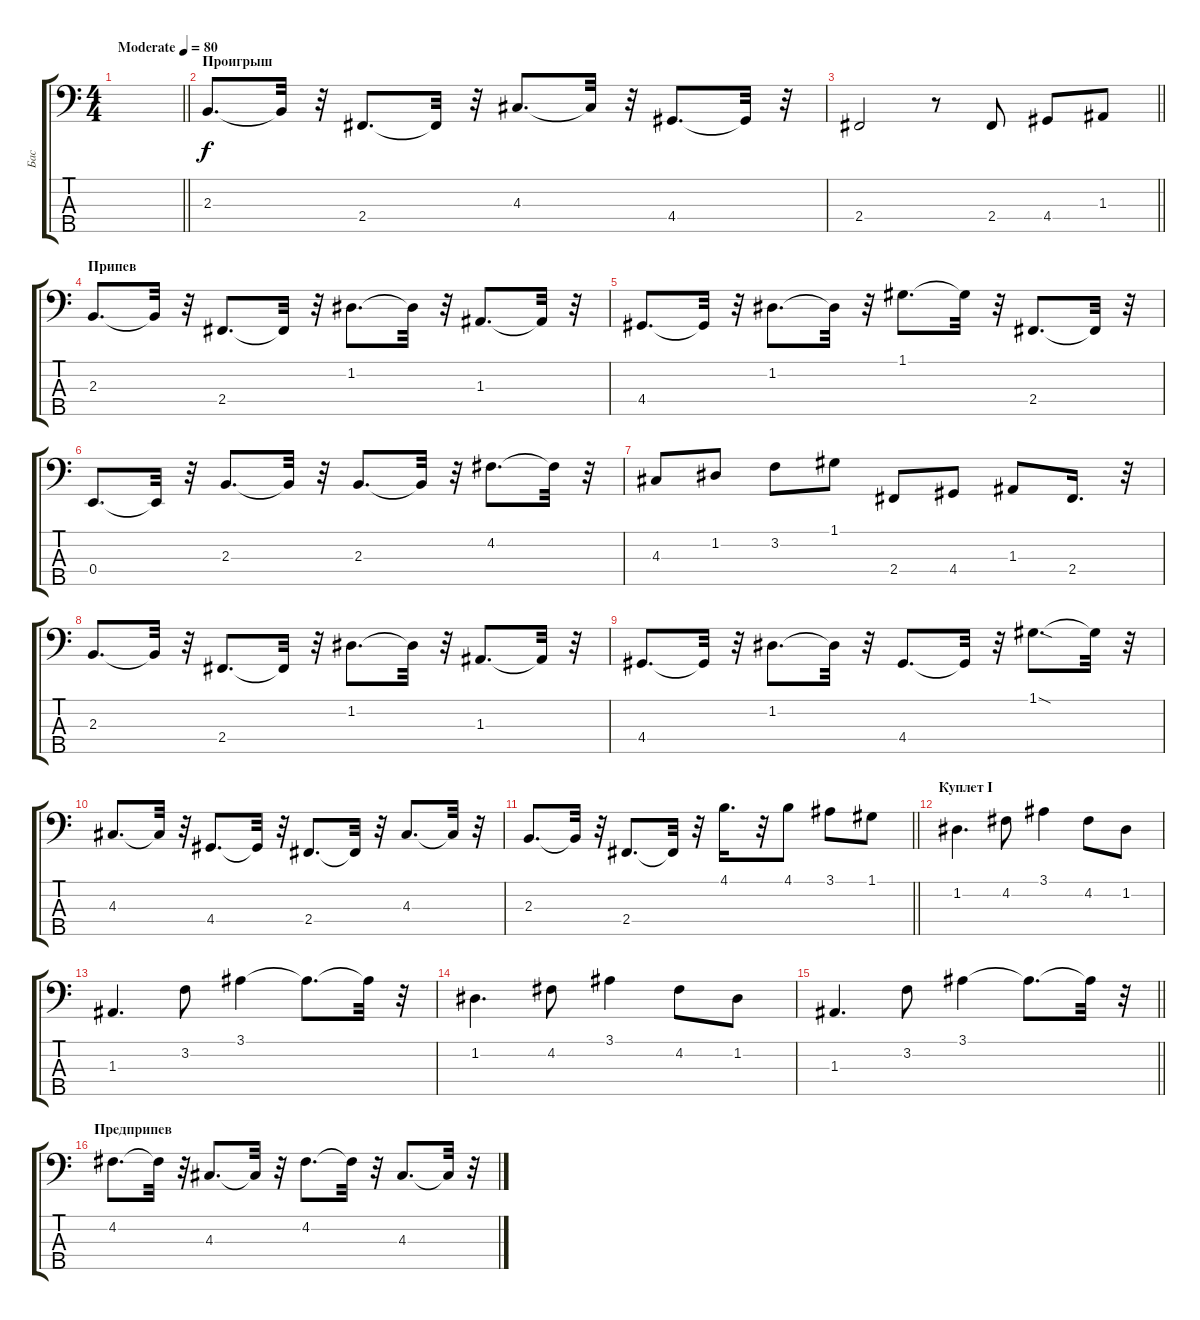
\track ("Бас" "Бас") {instrument electricbassfinger}
\staff {score tabs}
\tuning (G2 D2 A1 E1 B0) {hide}
\ts (4 4)
\tempo (80 "Moderate")
\clef f4
\barLineRight lightlight
\ks c
|
\section ("" "Проигрыш")
2.3.8{d} 2.3{t}.32 r.32 2.4.8{d} 2.4{t}.32 r.32 4.3.8{d} 4.3{t}.32 r.32 4.4.8{d} 4.4{t}.32 r.32 |
\barLineRight lightlight
2.4.2 r.8 2.4.8 4.4.8 1.3.8 |
\section ("" "Припев")
2.3.8{d} 2.3{t}.32 r.32 2.4.8{d} 2.4{t}.32 r.32 1.2.8{d} 1.2{t}.32 r.32 1.3.8{d} 1.3{t}.32 r.32 |
4.4.8{d} 4.4{t}.32 r.32 1.2.8{d} 1.2{t}.32 r.32 1.1.8{d} 1.1{t}.32 r.32 2.4.8{d} 2.4{t}.32 r.32 |
0.4.8{d} 0.4{t}.32 r.32 2.3.8{d} 2.3{t}.32 r.32 2.3.8{d} 2.3{t}.32 r.32 4.2.8{d} 4.2{t}.32 r.32 |
4.3.8 1.2.8 3.2.8 1.1.8 2.4.8 4.4.8 1.3.8 2.4.16{d} r.32 |
2.3.8{d} 2.3{t}.32 r.32 2.4.8{d} 2.4{t}.32 r.32 1.2.8{d} 1.2{t}.32 r.32 1.3.8{d} 1.3{t}.32 r.32 |
4.4.8{d} 4.4{t}.32 r.32 1.2.8{d} 1.2{t}.32 r.32 4.4.8{d} 4.4{t}.32 r.32 1.1{sod}.8{d} 1.1{t}.32 r.32 |
4.3.8{d} 4.3{t}.32 r.32 4.4.8{d} 4.4{t}.32 r.32 2.4.8{d} 2.4{t}.32 r.32 4.3.8{d} 4.3{t}.32 r.32 |
\barLineRight lightlight
2.3.8{d} 2.3{t}.32 r.32 2.4.8{d} 2.4{t}.32 r.32 4.1.16{d} r.32 4.1.8 3.1.8 1.1.8 |
\section ("" "Куплет I")
1.2.4{d} 4.2.8 3.1.4 4.2.8 1.2.8 |
1.3.4{d} 3.2.8 3.1.4 3.1{t}.8{d} 3.1{t}.32 r.32 |
1.2.4{d} 4.2.8 3.1.4 4.2.8 1.2.8 |
\barLineRight lightlight
1.3.4{d} 3.2.8 3.1.4 3.1{t}.8{d} 3.1{t}.32 r.32 |
\section ("" "Предприпев")
4.2.8{d} 4.2{t}.32 r.32 4.3.8{d} 4.3{t}.32 r.32 4.2.8{d} 4.2{t}.32 r.32 4.3.8{d} 4.3{t}.32 r.32
